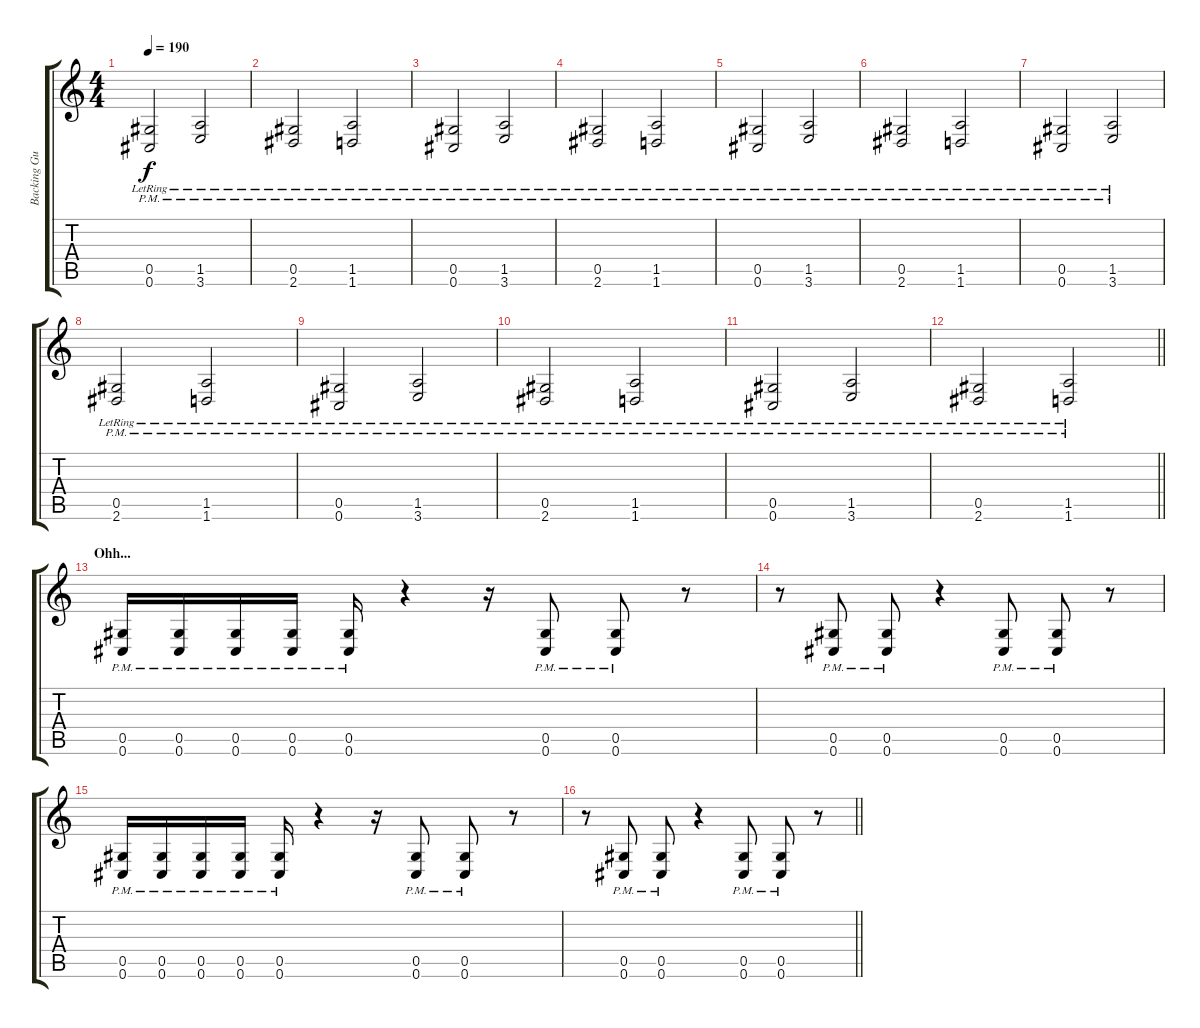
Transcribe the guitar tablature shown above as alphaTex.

\track ("Backing Guitar" "Backing Gu") {instrument overdrivenguitar}
\staff {score tabs}
\tuning (Eb4 Bb3 Gb3 Db3 Ab2 Db2) {hide}
\ts (4 4)
\tempo 190
\clef g2
\ks c
(0.5{pm lr} 0.6{pm lr}).2{dy f} (1.5{pm lr} 3.6{pm lr}).2 |
(0.5{pm lr} 2.6{pm lr}).2 (1.5{pm lr} 1.6{pm lr}).2 |
(0.5{pm lr} 0.6{pm lr}).2 (1.5{pm lr} 3.6{pm lr}).2 |
(0.5{pm lr} 2.6{pm lr}).2 (1.5{pm lr} 1.6{pm lr}).2 |
(0.5{pm lr} 0.6{pm lr}).2 (1.5{pm lr} 3.6{pm lr}).2 |
(0.5{pm lr} 2.6{pm lr}).2 (1.5{pm lr} 1.6{pm lr}).2 |
(0.5{pm lr} 0.6{pm lr}).2 (1.5{pm lr} 3.6{pm lr}).2 |
(0.5{pm lr} 2.6{pm lr}).2 (1.5{pm lr} 1.6{pm lr}).2 |
(0.5{pm lr} 0.6{pm lr}).2 (1.5{pm lr} 3.6{pm lr}).2 |
(0.5{pm lr} 2.6{pm lr}).2 (1.5{pm lr} 1.6{pm lr}).2 |
(0.5{pm lr} 0.6{pm lr}).2 (1.5{pm lr} 3.6{pm lr}).2 |
\barLineRight lightlight
(0.5{pm lr} 2.6{pm lr}).2 (1.5{pm lr} 1.6{pm lr}).2 |
\section ("" "Ohh...")
(0.5{pm} 0.6{pm}).16 (0.5{pm} 0.6{pm}).16 (0.5{pm} 0.6{pm}).16 (0.5{pm} 0.6{pm}).16 (0.5{pm} 0.6{pm}).16 r.4 r.16 (0.5{pm} 0.6{pm}).8 (0.5{pm} 0.6{pm}).8 r.8 |
r.8 (0.5{pm} 0.6{pm}).8 (0.5{pm} 0.6{pm}).8 r.4 (0.5{pm} 0.6{pm}).8 (0.5{pm} 0.6{pm}).8 r.8 |
(0.5{pm} 0.6{pm}).16 (0.5{pm} 0.6{pm}).16 (0.5{pm} 0.6{pm}).16 (0.5{pm} 0.6{pm}).16 (0.5{pm} 0.6{pm}).16 r.4 r.16 (0.5{pm} 0.6{pm}).8 (0.5{pm} 0.6{pm}).8 r.8 |
\barLineRight lightlight
r.8 (0.5{pm} 0.6{pm}).8 (0.5{pm} 0.6{pm}).8 r.4 (0.5{pm} 0.6{pm}).8 (0.5{pm} 0.6{pm}).8 r.8
